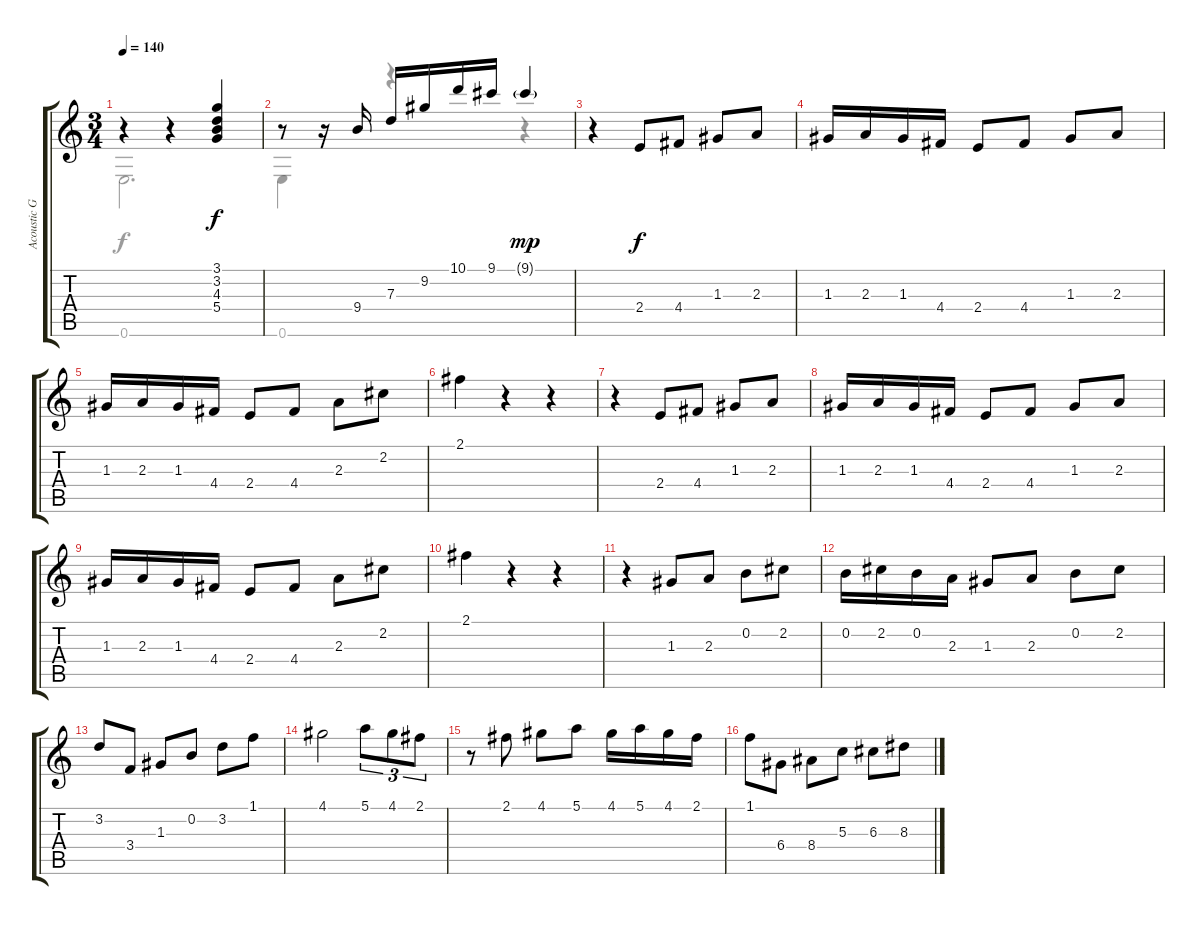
\track ("Acoustic Guitar " "Acoustic G") {instrument acousticguitarnylon}
\staff {score tabs}
\tuning (E4 B3 G3 D3 A2 E2) {hide}
\voice
\ts (3 4)
\tempo 140
\clef g2
\ks c
r.4{dy f} r.4 (3.1 3.2 4.3 5.4).4 |
r.8 r.16 9.4.16 7.3.16 9.2.16 10.1.16 9.1.16 9.1{g}.4{dy mp} |
r.4 2.4.8{dy f} 4.4.8 1.3.8 2.3.8 |
1.3.16 2.3.16 1.3.16 4.4.16 2.4.8 4.4.8 1.3.8 2.3.8 |
1.3.16 2.3.16 1.3.16 4.4.16 2.4.8 4.4.8 2.3.8 2.2.8 |
2.1.4 r.4 r.4 |
r.4 2.4.8 4.4.8 1.3.8 2.3.8 |
1.3.16 2.3.16 1.3.16 4.4.16 2.4.8 4.4.8 1.3.8 2.3.8 |
1.3.16 2.3.16 1.3.16 4.4.16 2.4.8 4.4.8 2.3.8 2.2.8 |
2.1.4 r.4 r.4 |
r.4 1.3.8 2.3.8 0.2.8 2.2.8 |
0.2.16 2.2.16 0.2.16 2.3.16 1.3.8 2.3.8 0.2.8 2.2.8 |
3.2.8 3.4.8 1.3.8 0.2.8 3.2.8 1.1.8 |
4.1.2 5.1.8{tu (3 2)} 4.1.8{tu (3 2)} 2.1.8{tu (3 2)} |
r.8 2.1.8 4.1.8 5.1.8 4.1.16 5.1.16 4.1.16 2.1.16 |
1.1.8 6.4.8 8.4.8 5.3.8 6.3.8 8.3.8
\voice
\clef g2
\ottava regular
\simile none
\ks c
0.6.2{d dy f} |
0.6.4 r.4 r.4 |
|
|
|
|
|
|
|
|
|
|
|
|
|
